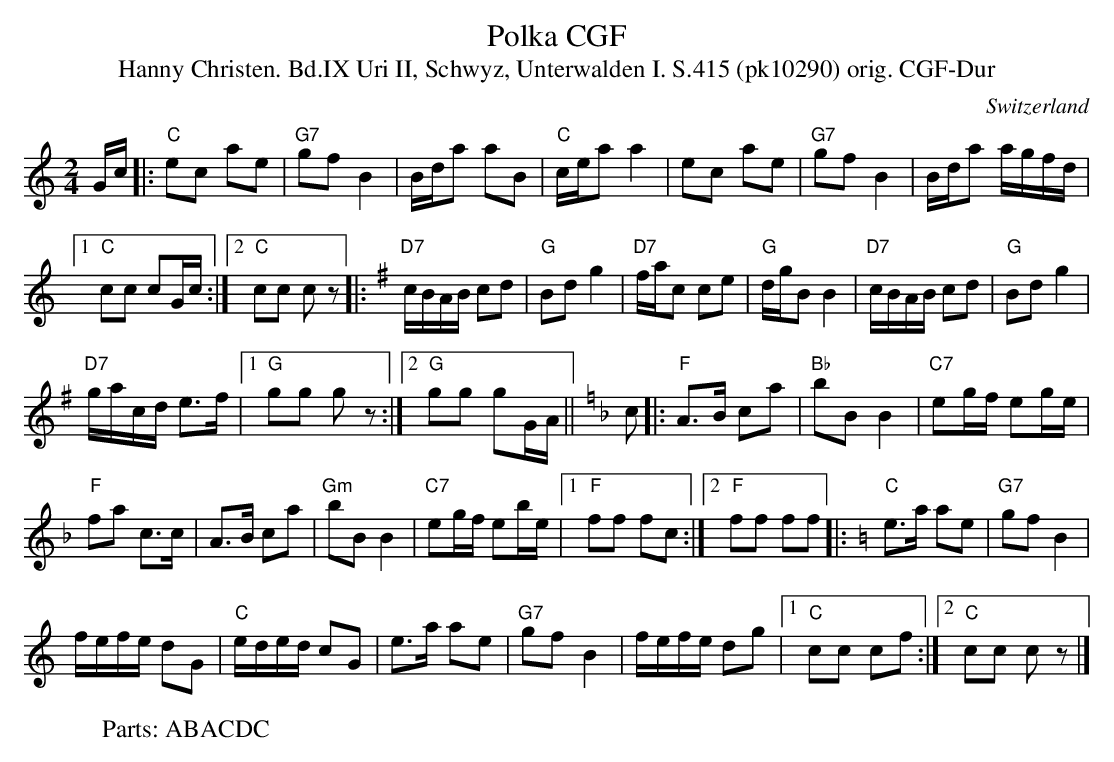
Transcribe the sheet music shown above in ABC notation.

X:1
T: Polka CGF
T:Hanny Christen. Bd.IX Uri II, Schwyz, Unterwalden I. S.415 (pk10290) orig. CGF-Dur
M:2/4
L:1/16
O:Switzerland
K:C major
Gc |: "C"e2c2 a2e2 | "G7"g2f2 B4 | Bda2 a2B2 | "C"cea2 a4 | e2c2 a2e2 | "G7"g2f2 B4 | Bda2 agfd |1
"C"c2c2 c2Gc :|2 "C"c2c2 c2 z2 |: [K:G] "D7"cBAB c2d2 | "G"B2d2 g4 | "D7"fac2 c2e2 | "G"dgB2 B4 | "D7"cBAB c2d2 | "G"B2d2 g4 |
"D7"gacd e3f |1 "G"g2g2 g2 z2 :|2 "G"g2g2 g2GA || [K:F] [L:1/8] c |: "F"A>B ca | "Bb"bB B2 | "C7"eg/f/ eg/e/ |
"F"fa c>c | A>B ca | "Gm"bB B2 | "C7"eg/f/ eb/e/ |1 "F"ff fc :|2 "F"ff ff |: [K:C] "C"e>a ae | "G7"gf B2 |
f/e/f/e/ dG | "C"e/d/e/d/ cG | e>a ae | "G7"gf B2 | f/e/f/e/ dg |1 "C"cc cf :|2 "C"cc c z |]
W: Parts: ABACDC
